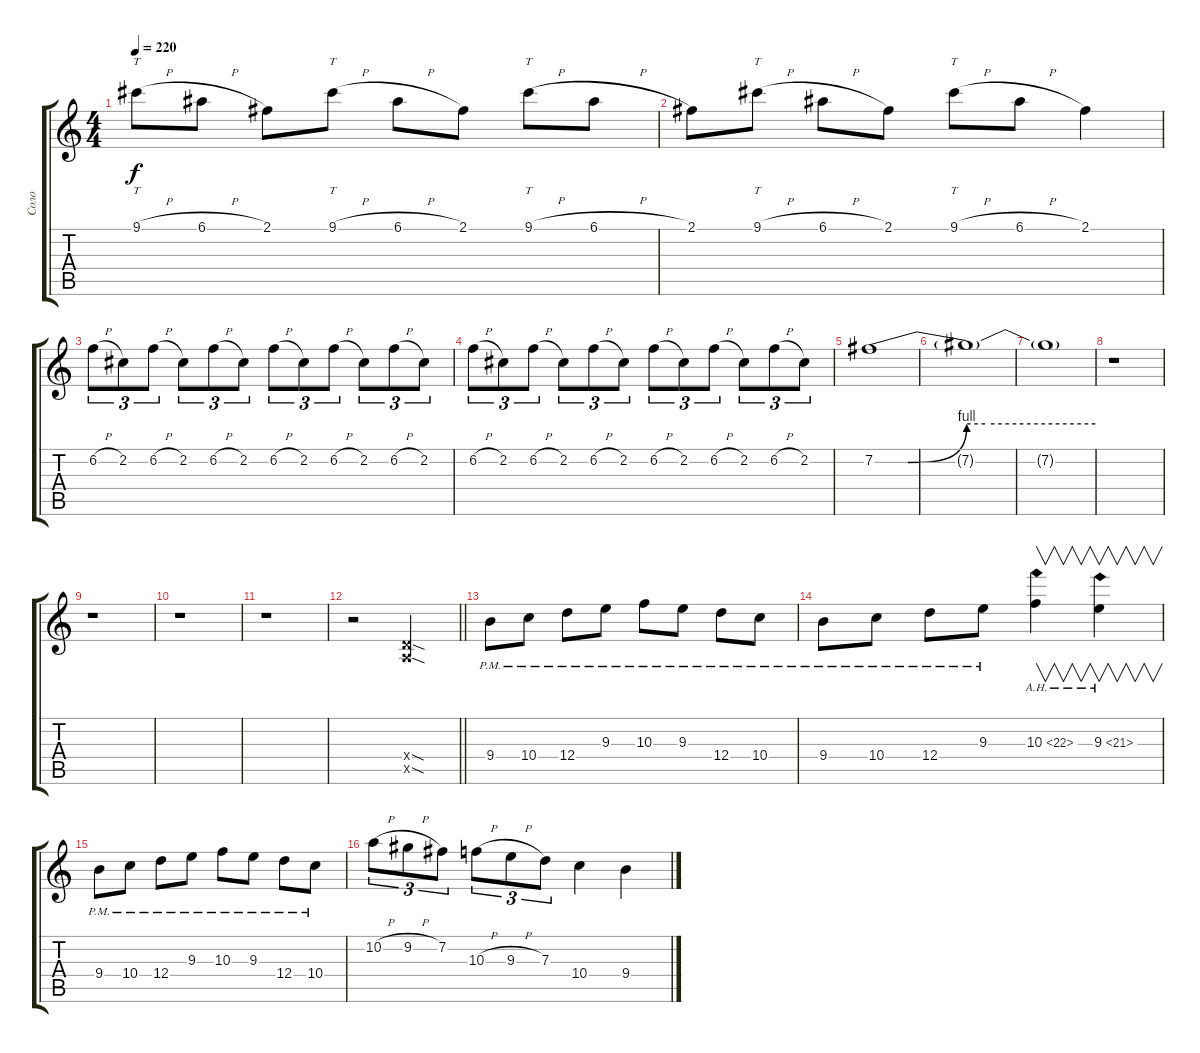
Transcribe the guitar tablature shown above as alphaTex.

\track ("Соло" "Соло") {instrument distortionguitar}
\staff {score tabs}
\tuning (E4 B3 G3 D3 A2 E2) {hide}
\ts (4 4)
\tempo 220
\clef g2
\ks c
9.1{h}.8{tt dy f} 6.1{h}.8 2.1.8 9.1{h}.8{tt} 6.1{h}.8 2.1.8 9.1{h}.8{tt} 6.1{h}.8 |
2.1.8 9.1{h}.8{tt} 6.1{h}.8 2.1.8 9.1{h}.8{tt} 6.1{h}.8 2.1.4 |
6.2{h}.8{tu (3 2)} 2.2.8{tu (3 2)} 6.2{h}.8{tu (3 2)} 2.2.8{tu (3 2)} 6.2{h}.8{tu (3 2)} 2.2.8{tu (3 2)} 6.2{h}.8{tu (3 2)} 2.2.8{tu (3 2)} 6.2{h}.8{tu (3 2)} 2.2.8{tu (3 2)} 6.2{h}.8{tu (3 2)} 2.2.8{tu (3 2)} |
6.2{h}.8{tu (3 2)} 2.2.8{tu (3 2)} 6.2{h}.8{tu (3 2)} 2.2.8{tu (3 2)} 6.2{h}.8{tu (3 2)} 2.2.8{tu (3 2)} 6.2{h}.8{tu (3 2)} 2.2.8{tu (3 2)} 6.2{h}.8{tu (3 2)} 2.2.8{tu (3 2)} 6.2{h}.8{tu (3 2)} 2.2.8{tu (3 2)} |
7.2{be (custom 0 0 9 0 25 4 30 4 60 4)}.1 |
7.2{t}.1 |
7.2{t}.1 |
r.1 |
r.1 |
r.1 |
r.1 |
\barLineRight lightlight
r.2 (0.4{sod x} 0.5{sod x}).2{volume 12} |
9.4{pm}.8{volume 8} 10.4{pm}.8 12.4{pm}.8 9.3{pm}.8 10.3{pm}.8 9.3{pm}.8 12.4{pm}.8 10.4{pm}.8 |
9.4{pm}.8 10.4{pm}.8 12.4{pm}.8 9.3{pm}.8 10.3{ah 12}.4{v} 9.3{ah 12}.4{v} |
9.4{pm}.8 10.4{pm}.8 12.4{pm}.8 9.3{pm}.8 10.3{pm}.8 9.3{pm}.8 12.4{pm}.8 10.4{pm}.8 |
10.2{h}.8{tu (3 2)} 9.2{h}.8{tu (3 2)} 7.2.8{tu (3 2)} 10.3{h}.8{tu (3 2)} 9.3{h}.8{tu (3 2)} 7.3.8{tu (3 2)} 10.4.4 9.4.4
